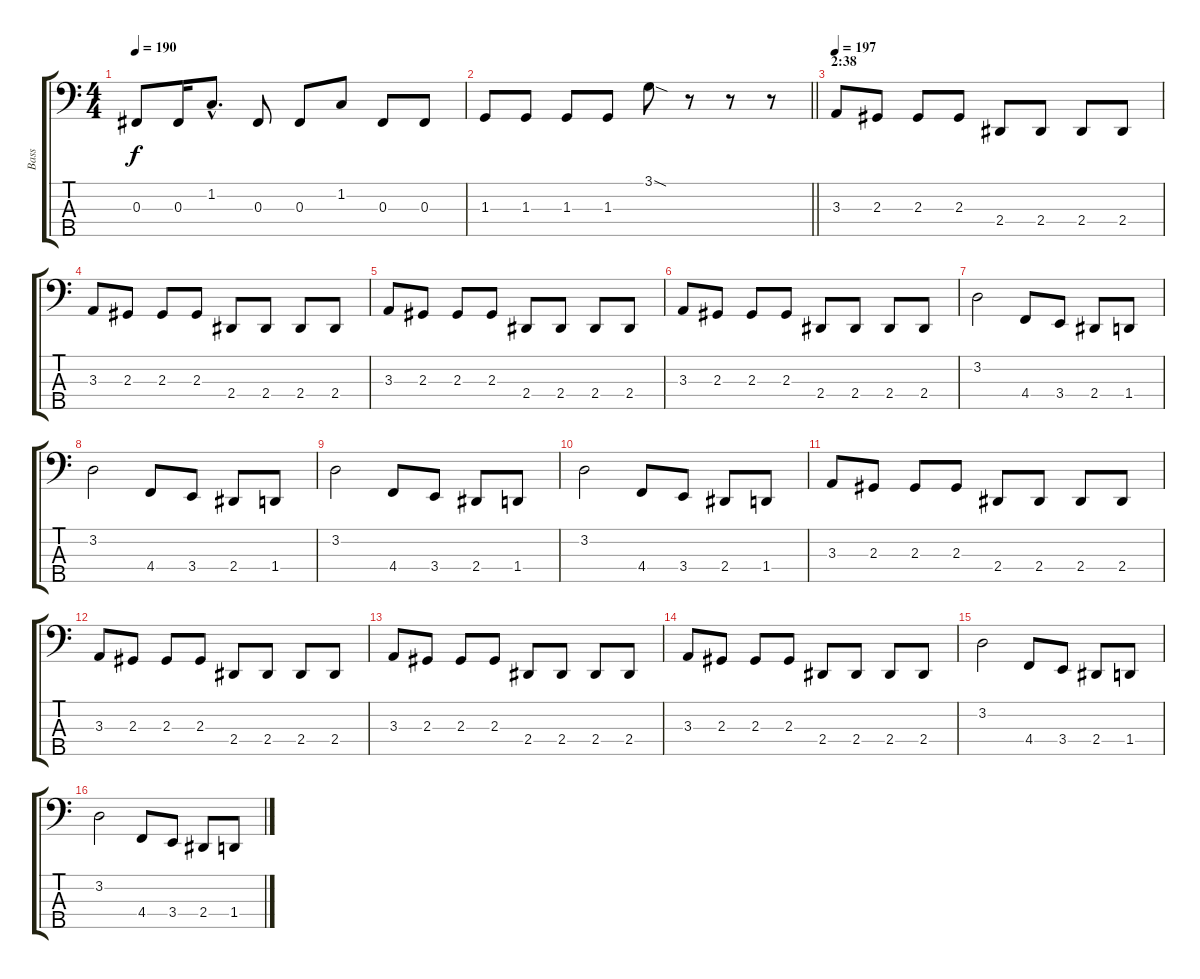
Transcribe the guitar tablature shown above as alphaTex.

\track ("Bass" "Bass") {instrument electricbassfinger}
\staff {score tabs}
\tuning (E2 B1 Gb1 Db1 G0) {hide}
\ts (4 4)
\tempo 190
\clef f4
\ks c
0.3.8{dy f} 0.3.16 1.2{hac}.8{d} 0.3.8 0.3.8 1.2.8 0.3.8 0.3.8 |
\barLineRight lightlight
1.3.8 1.3.8 1.3.8 1.3.8 3.1{sod}.8 r.8 r.8 r.8 |
\section ("" "2:38")
\tempo 197
3.3.8 2.3.8 2.3.8 2.3.8 2.4.8 2.4.8 2.4.8 2.4.8 |
3.3.8 2.3.8 2.3.8 2.3.8 2.4.8 2.4.8 2.4.8 2.4.8 |
3.3.8 2.3.8 2.3.8 2.3.8 2.4.8 2.4.8 2.4.8 2.4.8 |
3.3.8 2.3.8 2.3.8 2.3.8 2.4.8 2.4.8 2.4.8 2.4.8 |
3.2.2 4.4.8 3.4.8 2.4.8 1.4.8 |
3.2.2 4.4.8 3.4.8 2.4.8 1.4.8 |
3.2.2 4.4.8 3.4.8 2.4.8 1.4.8 |
3.2.2 4.4.8 3.4.8 2.4.8 1.4.8 |
3.3.8 2.3.8 2.3.8 2.3.8 2.4.8 2.4.8 2.4.8 2.4.8 |
3.3.8 2.3.8 2.3.8 2.3.8 2.4.8 2.4.8 2.4.8 2.4.8 |
3.3.8 2.3.8 2.3.8 2.3.8 2.4.8 2.4.8 2.4.8 2.4.8 |
3.3.8 2.3.8 2.3.8 2.3.8 2.4.8 2.4.8 2.4.8 2.4.8 |
3.2.2 4.4.8 3.4.8 2.4.8 1.4.8 |
3.2.2 4.4.8 3.4.8 2.4.8 1.4.8
